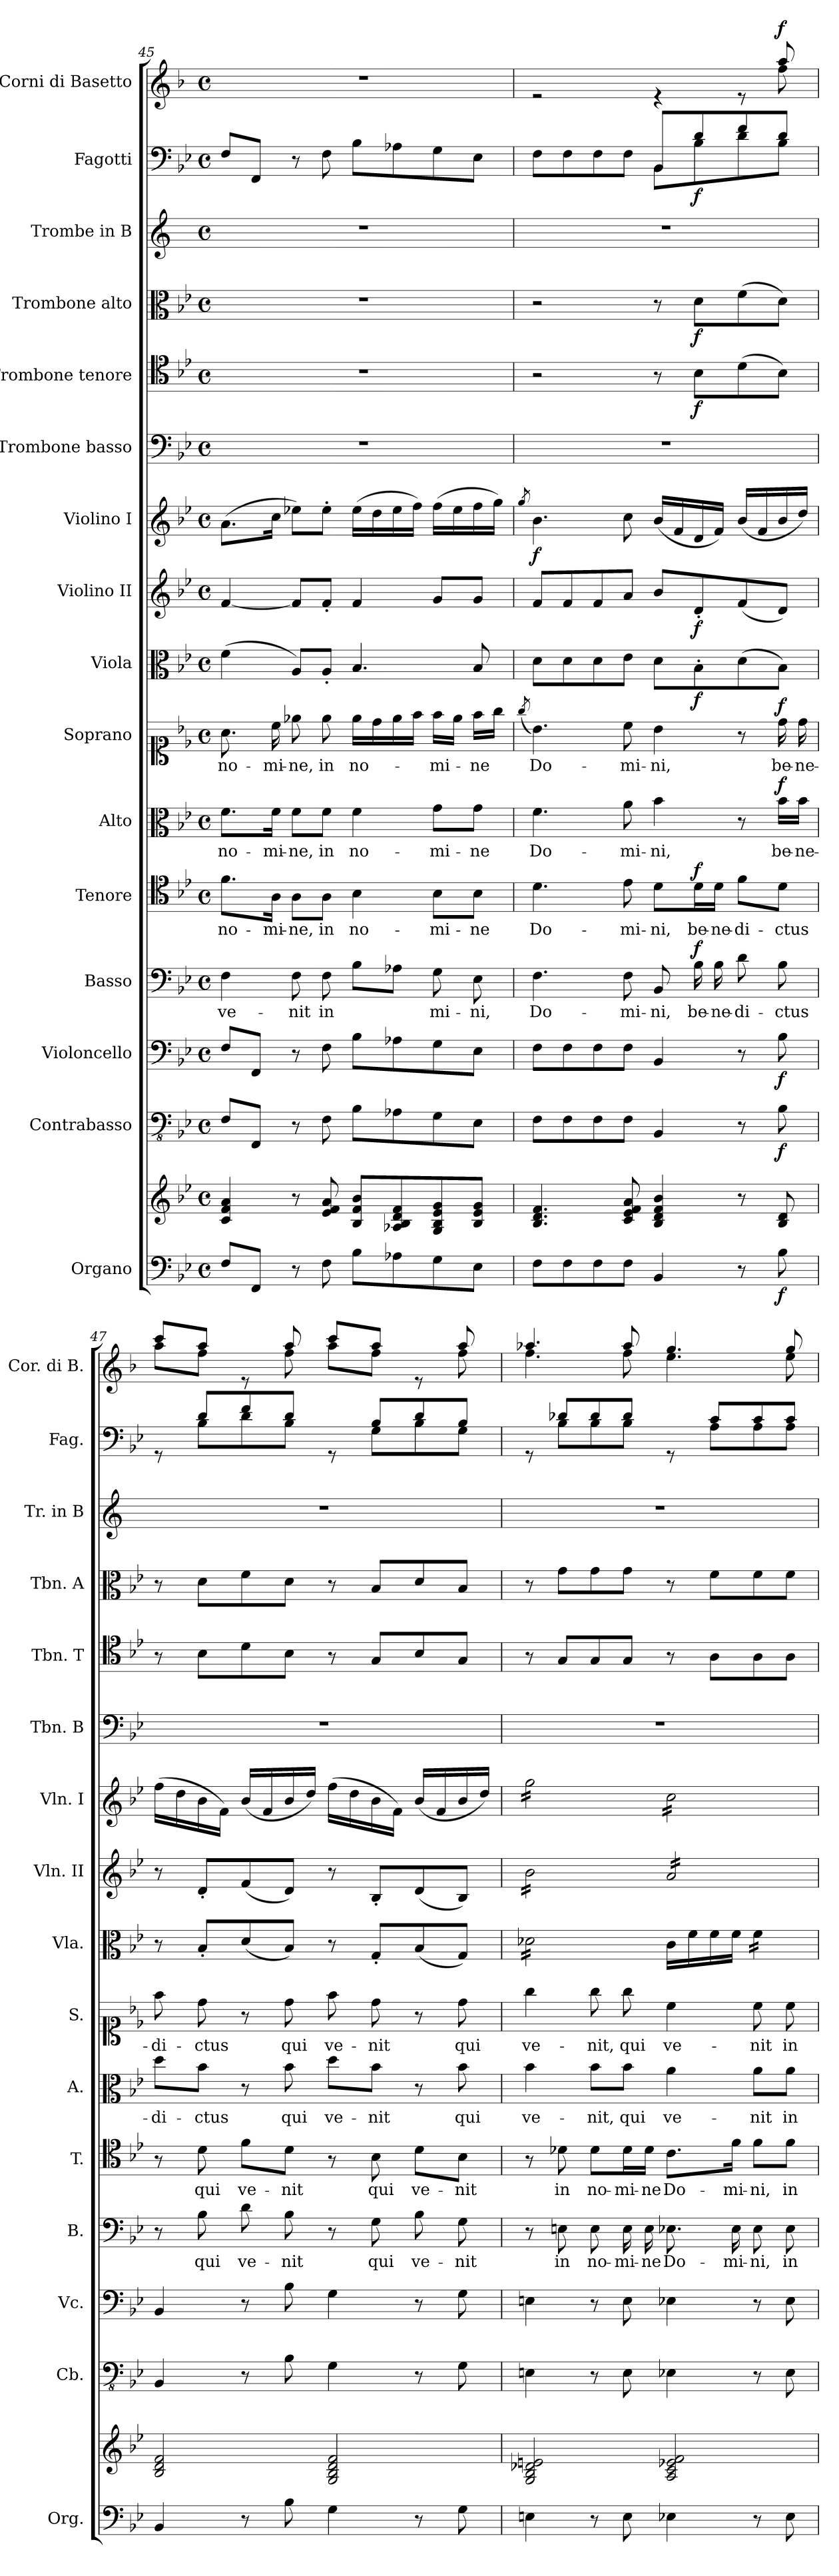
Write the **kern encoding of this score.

**kern	**kern	**dynam	**kern	**dynam	**kern	**dynam	**kern	**text	**dynam	**kern	**text	**dynam	**kern	**text	**dynam	**kern	**text	**dynam	**kern	**dynam	**kern	**dynam	**kern	**dynam	**kern	**kern	**dynam	**kern	**dynam	**kern	**kern	**dynam	**kern	**text	**dynam
*part16	*part16	*part16	*part15	*part15	*part14	*part14	*part13	*part13	*part13	*part12	*part12	*part12	*part11	*part11	*part11	*part10	*part10	*part10	*part9	*part9	*part8	*part8	*part7	*part7	*part6	*part5	*part5	*part4	*part4	*part3	*part2	*part2	*part1	*part1	*part1
*staff17	*staff16	*staff16/17	*staff15	*staff15	*staff14	*staff14	*staff13	*staff13	*staff13	*staff12	*staff12	*staff12	*staff11	*staff11	*staff11	*staff10	*staff10	*staff10	*staff9	*staff9	*staff8	*staff8	*staff7	*staff7	*staff6	*staff5	*staff5	*staff4	*staff4	*staff3	*staff2	*staff2	*staff1	*staff1	*staff1
*I"Organo	*	*	*I"Contrabasso	*	*I"Violoncello	*	*I"Basso	*	*	*I"Tenore	*	*	*I"Alto	*	*	*I"Soprano	*	*	*I"Viola	*	*I"Violino II	*	*I"Violino I	*	*I"Trombone basso	*I"Trombone tenore	*	*I"Trombone alto	*	*I"Trombe in B	*I"Fagotti	*	*I"Corni di Basetto	*	*
*I'Org.	*	*	*I'Cb.	*	*I'Vc.	*	*I'B.	*	*	*I'T.	*	*	*I'A.	*	*	*I'S.	*	*	*I'Vla.	*	*I'Vln. II	*	*I'Vln. I	*	*I'Tbn. B	*I'Tbn. T	*	*I'Tbn. A	*	*I'Tr. in B	*I'Fag.	*	*I'Cor. di B.	*	*
*clefF4	*clefG2	*	*clefFv4	*	*clefF4	*	*clefF4	*	*	*clefC4	*	*	*clefC3	*	*	*clefC1	*	*	*clefC3	*	*clefG2	*	*clefG2	*	*clefF4	*clefC4	*	*clefC3	*	*clefG2	*clefF4	*	*clefG2	*	*
*	*	*	*	*	*	*	*	*	*	*	*	*	*	*	*	*	*	*	*	*	*	*	*	*	*	*	*	*	*	*ITrd1c2	*	*	*ITrd4c7	*	*
*k[b-e-]	*k[b-e-]	*	*k[b-e-]	*	*k[b-e-]	*	*k[b-e-]	*	*	*k[b-e-]	*	*	*k[b-e-]	*	*	*k[b-e-]	*	*	*k[b-e-]	*	*k[b-e-]	*	*k[b-e-]	*	*k[b-e-]	*k[b-e-]	*	*k[b-e-]	*	*k[b-e-]	*k[b-e-]	*	*k[b-e-]	*	*
*M4/4	*M4/4	*	*M4/4	*	*M4/4	*	*M4/4	*	*	*M4/4	*	*	*M4/4	*	*	*M4/4	*	*	*M4/4	*	*M4/4	*	*M4/4	*	*M4/4	*M4/4	*	*M4/4	*	*M4/4	*M4/4	*	*M4/4	*	*
*met(c)	*met(c)	*	*met(c)	*	*met(c)	*	*met(c)	*	*	*met(c)	*	*	*met(c)	*	*	*met(c)	*	*	*met(c)	*	*met(c)	*	*met(c)	*	*met(c)	*met(c)	*	*met(c)	*	*met(c)	*met(c)	*	*met(c)	*	*
=45	=45	=45	=45	=45	=45	=45	=45	=45	=45	=45	=45	=45	=45	=45	=45	=45	=45	=45	=45	=45	=45	=45	=45	=45	=45	=45	=45	=45	=45	=45	=45	=45	=45	=45	=45
!	!	!	!	!	!	!	!	!LO:LY:b	!	!	!LO:LY:b	!	!	!LO:LY:b	!	!	!LO:LY:b	!	!	!	!	!	!	!	!	!	!	!	!	!	!	!	!	!	!
8F/L	4c/ 4f/ 4a/	.	8FF/L	.	8F/L	.	4F\	ve-	.	8.f\L	no-	.	8.f\L	no-	.	8.a\	no-	.	(>4f\	.	[4f/	.	(>8.a\L	.	1r	1r	.	1r	.	1r	8F/L	.	1r	.	.
8FF/J	.	.	8FFF/J	.	8FF/J	.	.	.	.	.	.	.	.	.	.	.	.	.	.	.	.	.	.	.	.	.	.	.	.	.	8FF/J	.	.	.	.
!	!	!	!	!	!	!	!	!	!	!	!LO:LY:b	!	!	!LO:LY:b	!	!	!LO:LY:b	!	!	!	!	!	!	!	!	!	!	!	!	!	!	!	!	!	!
.	.	.	.	.	.	.	.	.	.	16A\Jk	-mi-	.	16f\Jk	-mi-	.	16cc\	-mi-	.	.	.	.	.	16cc\Jk	.	.	.	.	.	.	.	.	.	.	.	.
!	!	!	!	!	!	!	!	!LO:LY:b	!	!	!LO:LY:b	!	!	!LO:LY:b	!	!	!LO:LY:b	!	!	!	!	!	!	!	!	!	!	!	!	!	!	!	!	!	!
8r	8r	.	8r	.	8r	.	8F\	-nit	.	8A\L	-ne,	.	8f\L	-ne,	.	8ee-X\	-ne,	.	8A/L)	.	8f/L]	.	8ee-X\L)	.	.	.	.	.	.	.	8r	.	.	.	.
!	!	!	!	!	!	!	!	!LO:LY:b	!	!	!LO:LY:b	!	!	!LO:LY:b	!	!	!LO:LY:b	!	!	!	!	!	!	!	!	!	!	!	!	!	!	!	!	!	!
8F\	8e-/ 8f/ 8a/	.	8FF\	.	8F\	.	8F\	in	.	8A\J	in	.	8f\J	in	.	8ee-\	in	.	8A'/J	.	8f'/J	.	8ee-'\J	.	.	.	.	.	.	.	8F\	.	.	.	.
!	!	!	!	!	!	!	!	!	!	!	!LO:LY:b	!	!	!LO:LY:b	!	!	!LO:LY:b	!	!	!	!	!	!	!	!	!	!	!	!	!	!	!	!	!	!
8B-\L	8B-/ 8f/ 8b-/L	.	8BB-\L	.	8B-\L	.	8B-\L	.	.	4B-\	no-	.	4f\	no-	.	16ee-\LL	no-	.	4.B-/	.	4f/	.	(>16ee-\LL	.	.	.	.	.	.	.	8B-\L	.	.	.	.
.	.	.	.	.	.	.	.	.	.	.	.	.	.	.	.	16dd\	.	.	.	.	.	.	16dd\	.	.	.	.	.	.	.	.	.	.	.	.
8A-X\	8A-X/ 8B-/ 8d/ 8f/	.	8AA-X\	.	8A-X\	.	8A-X\J	.	.	.	.	.	.	.	.	16ee-\	.	.	.	.	.	.	16ee-\	.	.	.	.	.	.	.	8A-X\	.	.	.	.
.	.	.	.	.	.	.	.	.	.	.	.	.	.	.	.	16ff\JJ	.	.	.	.	.	.	16ff\JJ)	.	.	.	.	.	.	.	.	.	.	.	.
!	!	!	!	!	!	!	!	!LO:LY:b	!	!	!LO:LY:b	!	!	!LO:LY:b	!	!	!LO:LY:b	!	!	!	!	!	!	!	!	!	!	!	!	!	!	!	!	!	!
8G\	8G/ 8B-/ 8e-/ 8g/	.	8GG\	.	8G\	.	8G\	-mi-	.	8B-\L	-mi-	.	8g\L	-mi-	.	16ff\LL	-mi-	.	.	.	8g/L	.	(>16ff\LL	.	.	.	.	.	.	.	8G\	.	.	.	.
.	.	.	.	.	.	.	.	.	.	.	.	.	.	.	.	16ee-\JJ	.	.	.	.	.	.	16ee-\	.	.	.	.	.	.	.	.	.	.	.	.
!	!	!	!	!	!	!	!	!LO:LY:b	!	!	!LO:LY:b	!	!	!LO:LY:b	!	!	!LO:LY:b	!	!	!	!	!	!	!	!	!	!	!	!	!	!	!	!	!	!
8E-\J	8B-/ 8e-/ 8g/J	.	8EE-\J	.	8E-\J	.	8E-\	-ni,	.	8B-\J	-ne	.	8g\J	-ne	.	16ff\LL	-ne	.	8B-/	.	8g/J	.	16ff\	.	.	.	.	.	.	.	8E-\J	.	.	.	.
.	.	.	.	.	.	.	.	.	.	.	.	.	.	.	.	16gg\JJ	.	.	.	.	.	.	16gg\JJ)	.	.	.	.	.	.	.	.	.	.	.	.
=46	=46	=46	=46	=46	=46	=46	=46	=46	=46	=46	=46	=46	=46	=46	=46	=46	=46	=46	=46	=46	=46	=46	=46	=46	=46	=46	=46	=46	=46	=46	=46	=46	=46	=46	=46
.	.	.	.	.	.	.	.	.	.	.	.	.	.	.	.	(<8qgg/	.	.	.	.	.	.	8qgg/	.	.	.	.	.	.	.	.	.	.	.	.
!	!	!	!	!	!	!	!	!LO:LY:b	!	!	!LO:LY:b	!	!	!LO:LY:b	!	!	!LO:LY:b	!	!	!	!	!	!	!LO:DY:b	!	!	!	!	!	!	!	!	!	!	!
*	*	*	*	*	*	*	*	*	*	*	*	*	*	*	*	*	*	*	*	*	*	*	*	*	*	*	*	*	*	*	*^	*	*^	*	*
8F\L	4.B-/ 4.d/ 4.f/	.	8FF\L	.	8F\L	.	4.F\	Do-	.	4.d\	Do-	.	4.f\	Do-	.	4.b-\)	Do-	.	8d\L	.	8f/L	.	4.b-\	f	1r	2r	.	2r	.	1r	8F\L	2ryy	.	2re	2..ryy	.	.
8F\	.	.	8FF\	.	8F\	.	.	.	.	.	.	.	.	.	.	.	.	.	8d\	.	8f/	.	.	.	.	.	.	.	.	.	8F\	.	.	.	.	.	.
8F\	.	.	8FF\	.	8F\	.	.	.	.	.	.	.	.	.	.	.	.	.	8d\	.	8f/	.	.	.	.	.	.	.	.	.	8F\	.	.	.	.	.	.
!	!	!	!	!	!	!	!	!LO:LY:b	!	!	!LO:LY:b	!	!	!LO:LY:b	!	!	!LO:LY:b	!	!	!	!	!	!	!	!	!	!	!	!	!	!	!	!	!	!	!	!
8F\J	8c/ 8e-/ 8f/ 8a/	.	8FF\J	.	8F\J	.	8F\	-mi-	.	8e-\	-mi-	.	8a\	-mi-	.	8cc\	-mi-	.	8e-\J	.	8a/J	.	8cc\	.	.	.	.	.	.	.	8F\J	.	.	.	.	.	.
!	!	!	!	!	!	!	!	!LO:LY:b	!	!	!LO:LY:b	!	!	!LO:LY:b	!	!	!LO:LY:b	!	!	!	!	!	!	!	!	!	!	!	!	!	!	!	!	!	!	!	!
4BB-/	4B-/ 4d/ 4f/ 4b-/	.	4BBB-/	.	4BB-/	.	8BB-/	-ni,	.	8d\L	-ni,	.	4b-\	-ni,	.	4b-\	-ni,	.	8d\L	.	8b-/L	.	(<16b-/LL	.	.	8r	.	8r	.	.	8BB-/L	8BB-\L	.	4re	.	.	.
.	.	.	.	.	.	.	.	.	.	.	.	.	.	.	.	.	.	.	.	.	.	.	16f/	.	.	.	.	.	.	.	.	.	.	.	.	.	.
!	!	!	!	!	!	!	!	!LO:LY:b	!LO:DY:a	!	!LO:LY:b	!LO:DY:a	!	!	!	!	!	!	!	!LO:DY:b	!	!LO:DY:b	!	!	!	!	!LO:DY:b	!	!LO:DY:b	!	!	!	!LO:DY:b	!	!	!	!
.	.	.	.	.	.	.	16B-\	be-	f	16d\L	be-	f	.	.	.	.	.	.	8B-'\	f	8d'/	f	16d/	.	.	8B-\L	f	8d\L	f	.	8d/	8B-\	f	.	.	.	.
!	!	!	!	!	!	!	!	!LO:LY:b	!	!	!LO:LY:b	!	!	!	!	!	!	!	!	!	!	!	!	!	!	!	!	!	!	!	!	!	!	!	!	!	!
.	.	.	.	.	.	.	16B-\	-ne-	.	16d\JJ	-ne-	.	.	.	.	.	.	.	.	.	.	.	16f/JJ)	.	.	.	.	.	.	.	.	.	.	.	.	.	.
!	!	!	!	!	!	!	!	!LO:LY:b	!	!	!LO:LY:b	!	!	!	!	!	!	!	!	!	!	!	!	!	!	!	!	!	!	!	!	!	!	!	!	!	!
8r	8r	.	8r	.	8r	.	8d\	-di-	.	8f\L	-di-	.	8r	.	.	8r	.	.	(>8d\	.	(<8f/	.	(<16b-/LL	.	.	(>8d\	.	(>8f\	.	.	8f/	8d\	.	8re	.	.	.
.	.	.	.	.	.	.	.	.	.	.	.	.	.	.	.	.	.	.	.	.	.	.	16f/	.	.	.	.	.	.	.	.	.	.	.	.	.	.
!	!	!LO:DY:b=2	!	!LO:DY:b	!	!LO:DY:b	!	!LO:LY:b	!	!	!LO:LY:b	!	!	!LO:LY:b	!LO:DY:a	!	!LO:LY:b	!LO:DY:a	!	!	!	!	!	!	!	!	!	!	!	!	!	!	!	!	!	!	!LO:DY:b
8B-\	8B-/ 8d/	f	8BB-\	f	8B-\	f	8B-\	ctus	.	8d\J	ctus	.	16b-\LL	be-	f	16dd\	be-	f	8B-\J)	.	8d/J)	.	16b-/	.	.	8B-\J)	.	8d\J)	.	.	8d/J	8B-\J	.	8dd/	8b-\	.	f
!	!	!	!	!	!	!	!	!	!	!	!	!	!	!LO:LY:b	!	!	!LO:LY:b	!	!	!	!	!	!	!	!	!	!	!	!	!	!	!	!	!	!	!	!
.	.	.	.	.	.	.	.	.	.	.	.	.	16b-\JJ	-ne-	.	16dd\	-ne-	.	.	.	.	.	16dd/JJ)	.	.	.	.	.	.	.	.	.	.	.	.	.	.
=47	=47	=47	=47	=47	=47	=47	=47	=47	=47	=47	=47	=47	=47	=47	=47	=47	=47	=47	=47	=47	=47	=47	=47	=47	=47	=47	=47	=47	=47	=47	=47	=47	=47	=47	=47	=47	=47
!	!	!	!	!	!	!	!	!	!	!	!	!	!	!LO:LY:b	!	!	!LO:LY:b	!	!	!	!	!	!	!	!	!	!	!	!	!	!	!	!	!	!	!LO:LY:b	!
4BB-/	2B-/ 2d/ 2f/	.	4BBB-/	.	4BB-/	.	8r	.	.	8r	.	.	8dd\L	-di-	.	8ff\	-di-	.	8r	.	8r	.	(>16ff\LL	.	1r	8r	.	8r	.	1r	8rGG	8ryy	.	8ff/L	8dd\L	.	.
.	.	.	.	.	.	.	.	.	.	.	.	.	.	.	.	.	.	.	.	.	.	.	16dd\	.	.	.	.	.	.	.	.	.	.	.	.	.	.
!	!	!	!	!	!	!	!	!LO:LY:b	!	!	!LO:LY:b	!	!	!LO:LY:b	!	!	!LO:LY:b	!	!	!	!	!	!	!	!	!	!	!	!	!	!	!	!	!	!	!	!
.	.	.	.	.	.	.	8B-\	qui	.	8d\	qui	.	8b-\J	ctus	.	8dd\	ctus	.	8B-'/L	.	8d'/L	.	16b-\	.	.	8B-\L	.	8d\L	.	.	8d/L	8B-\L	.	8dd/J	8b-\J	.	.
.	.	.	.	.	.	.	.	.	.	.	.	.	.	.	.	.	.	.	.	.	.	.	16f\JJ)	.	.	.	.	.	.	.	.	.	.	.	.	.	.
!	!	!	!	!	!	!	!	!LO:LY:b	!	!	!LO:LY:b	!	!	!	!	!	!	!	!	!	!	!	!	!	!	!	!	!	!	!	!	!	!	!	!	!	!
8r	.	.	8r	.	8r	.	8d\	ve-	.	8f\L	ve-	.	8r	.	.	8r	.	.	(<8d/	.	(<8f/	.	(<16b-/LL	.	.	8d\	.	8f\	.	.	8f/	8d\	.	8re	8ryy	.	.
.	.	.	.	.	.	.	.	.	.	.	.	.	.	.	.	.	.	.	.	.	.	.	16f/	.	.	.	.	.	.	.	.	.	.	.	.	.	.
!	!	!	!	!	!	!	!	!LO:LY:b	!	!	!LO:LY:b	!	!	!LO:LY:b	!	!	!LO:LY:b	!	!	!	!	!	!	!	!	!	!	!	!	!	!	!	!	!	!	!	!
8B-\	.	.	8BB-\	.	8B-\	.	8B-\	-nit	.	8d\J	-nit	.	8b-\	qui	.	8dd\	qui	.	8B-/J)	.	8d/J)	.	16b-/	.	.	8B-\J	.	8d\J	.	.	8d/J	8B-\J	.	8dd/	8b-\	.	.
.	.	.	.	.	.	.	.	.	.	.	.	.	.	.	.	.	.	.	.	.	.	.	16dd/JJ)	.	.	.	.	.	.	.	.	.	.	.	.	.	.
!	!	!	!	!	!	!	!	!	!	!	!	!	!	!LO:LY:b	!	!	!LO:LY:b	!	!	!	!	!	!	!	!	!	!	!	!	!	!	!	!	!	!	!	!
4G\	2G/ 2B-/ 2d/ 2f/	.	4GG\	.	4G\	.	8r	.	.	8r	.	.	8dd\L	ve-	.	8ff\	ve-	.	8r	.	8r	.	(>16ff\LL	.	.	8r	.	8r	.	.	8rGG	8ryy	.	8ff/L	8dd\L	.	.
.	.	.	.	.	.	.	.	.	.	.	.	.	.	.	.	.	.	.	.	.	.	.	16dd\	.	.	.	.	.	.	.	.	.	.	.	.	.	.
!	!	!	!	!	!	!	!	!LO:LY:b	!	!	!LO:LY:b	!	!	!LO:LY:b	!	!	!LO:LY:b	!	!	!	!	!	!	!	!	!	!	!	!	!	!	!	!	!	!	!	!
.	.	.	.	.	.	.	8G\	qui	.	8B-\	qui	.	8b-\J	-nit	.	8dd\	-nit	.	8G'/L	.	8B-'/L	.	16b-\	.	.	8G/L	.	8B-/L	.	.	8B-/L	8G\L	.	8dd/J	8b-\J	.	.
.	.	.	.	.	.	.	.	.	.	.	.	.	.	.	.	.	.	.	.	.	.	.	16f\JJ)	.	.	.	.	.	.	.	.	.	.	.	.	.	.
!	!	!	!	!	!	!	!	!LO:LY:b	!	!	!LO:LY:b	!	!	!	!	!	!	!	!	!	!	!	!	!	!	!	!	!	!	!	!	!	!	!	!	!	!
8r	.	.	8r	.	8r	.	8B-\	ve-	.	8d\L	ve-	.	8r	.	.	8r	.	.	(<8B-/	.	(<8d/	.	(<16b-/LL	.	.	8B-/	.	8d/	.	.	8d/	8B-\	.	8re	8ryy	.	.
.	.	.	.	.	.	.	.	.	.	.	.	.	.	.	.	.	.	.	.	.	.	.	16f/	.	.	.	.	.	.	.	.	.	.	.	.	.	.
!	!	!	!	!	!	!	!	!LO:LY:b	!	!	!LO:LY:b	!	!	!LO:LY:b	!	!	!LO:LY:b	!	!	!	!	!	!	!	!	!	!	!	!	!	!	!	!	!	!	!	!
8G\	.	.	8GG\	.	8G\	.	8G\	-nit	.	8B-\J	-nit	.	8b-\	qui	.	8dd\	qui	.	8G/J)	.	8B-/J)	.	16b-/	.	.	8G/J	.	8B-/J	.	.	8B-/J	8G\J	.	8dd/	8b-\	.	.
.	.	.	.	.	.	.	.	.	.	.	.	.	.	.	.	.	.	.	.	.	.	.	16dd/JJ)	.	.	.	.	.	.	.	.	.	.	.	.	.	.
!!LO:PB:g=z	!!
=48	=48	=48	=48	=48	=48	=48	=48	=48	=48	=48	=48	=48	=48	=48	=48	=48	=48	=48	=48	=48	=48	=48	=48	=48	=48	=48	=48	=48	=48	=48	=48	=48	=48	=48	=48	=48	=48
!	!	!	!	!	!	!	!	!	!	!	!	!	!	!LO:LY:b	!	!	!LO:LY:b	!	!	!	!	!	!	!	!	!	!	!	!	!	!	!	!	!	!	!	!
*	*	*	*	*	*	*	*	*	*	*	*	*	*	*	*	*	*	*	*tremolo	*	*	*	*	*	*	*	*	*	*	*	*	*	*	*	*	*	*
*	*	*	*	*	*	*	*	*	*	*	*	*	*	*	*	*	*	*	*	*	*tremolo	*	*	*	*	*	*	*	*	*	*	*	*	*	*	*	*
*	*	*	*	*	*	*	*	*	*	*	*	*	*	*	*	*	*	*	*	*	*	*	*tremolo	*	*	*	*	*	*	*	*	*	*	*	*	*	*
4En\	2G/ 2B-/ 2d-X/ 2en/	.	4EEn\	.	4En\	.	8r	.	.	8r	.	.	4b-\	ve-	.	4gg\	ve-	.	16d-X\LL	.	16b-\LL	.	16gg\LL	.	1r	8r	.	8r	.	1r	8rGG	8ryy	.	4.dd-X/	4.b-\	.	.
.	.	.	.	.	.	.	.	.	.	.	.	.	.	.	.	.	.	.	16d-X\	.	16b-\	.	16gg\	.	.	.	.	.	.	.	.	.	.	.	.	.	.
!	!	!	!	!	!	!	!	!LO:LY:b	!	!	!LO:LY:b	!	!	!	!	!	!	!	!	!	!	!	!	!	!	!	!	!	!	!	!	!	!	!	!	!	!
.	.	.	.	.	.	.	8En\	in	.	8d-X\	in	.	.	.	.	.	.	.	16d-X\	.	16b-\	.	16gg\	.	.	8G/L	.	8g\L	.	.	8d-X/L	8B-\L	.	.	.	.	.
.	.	.	.	.	.	.	.	.	.	.	.	.	.	.	.	.	.	.	16d-X\	.	16b-\	.	16gg\	.	.	.	.	.	.	.	.	.	.	.	.	.	.
!	!	!	!	!	!	!	!	!LO:LY:b	!	!	!LO:LY:b	!	!	!LO:LY:b	!	!	!LO:LY:b	!	!	!	!	!	!	!	!	!	!	!	!	!	!	!	!	!	!	!	!
8r	.	.	8r	.	8r	.	8E\	no-	.	8d-\L	no-	.	8b-\L	-nit,	.	8gg\	-nit,	.	16d-X\	.	16b-\	.	16gg\	.	.	8G/	.	8g\	.	.	8d-/	8B-\	.	.	.	.	.
.	.	.	.	.	.	.	.	.	.	.	.	.	.	.	.	.	.	.	16d-X\	.	16b-\	.	16gg\	.	.	.	.	.	.	.	.	.	.	.	.	.	.
!	!	!	!	!	!	!	!	!LO:LY:b	!	!	!LO:LY:b	!	!	!LO:LY:b	!	!	!LO:LY:b	!	!	!	!	!	!	!	!	!	!	!	!	!	!	!	!	!	!	!	!
8E\	.	.	8EE\	.	8E\	.	16E\	-mi-	.	16d-\L	-mi-	.	8b-\J	qui	.	8gg\	qui	.	16d-X\	.	16b-\	.	16gg\	.	.	8G/J	.	8g\J	.	.	8d-/J	8B-\J	.	8dd-/	8b-\	.	.
!	!	!	!	!	!	!	!	!LO:LY:b	!	!	!LO:LY:b	!	!	!	!	!	!	!	!	!	!	!	!	!	!	!	!	!	!	!	!	!	!	!	!	!	!
.	.	.	.	.	.	.	16E\	-ne	.	16d-\JJ	-ne	.	.	.	.	.	.	.	16d-X\JJ	.	16b-\JJ	.	16gg\JJ	.	.	.	.	.	.	.	.	.	.	.	.	.	.
*	*	*	*	*	*	*	*	*	*	*	*	*	*	*	*	*	*	*	*Xtremolo	*	*	*	*	*	*	*	*	*	*	*	*	*	*	*	*	*	*
!	!	!	!	!	!	!	!	!LO:LY:b	!	!	!LO:LY:b	!	!	!LO:LY:b	!	!	!LO:LY:b	!	!	!	!	!	!	!	!	!	!	!	!	!	!	!	!	!	!	!	!
4E-X\	2A/ 2c/ 2e-X/ 2f/	.	4EE-X\	.	4E-X\	.	8.E-X\	Do-	.	8.c\L	Do-	.	4a\	ve-	.	4cc\	ve-	.	16c\LL	.	16a/LL	.	16cc\LL	.	.	8r	.	8r	.	.	8rGG	8ryy	.	4.cc/	4.a\	.	.
.	.	.	.	.	.	.	.	.	.	.	.	.	.	.	.	.	.	.	16f\	.	16a/	.	16cc\	.	.	.	.	.	.	.	.	.	.	.	.	.	.
.	.	.	.	.	.	.	.	.	.	.	.	.	.	.	.	.	.	.	16f\	.	16a/	.	16cc\	.	.	8A\L	.	8f\L	.	.	8c/L	8A\L	.	.	.	.	.
!	!	!	!	!	!	!	!	!LO:LY:b	!	!	!LO:LY:b	!	!	!	!	!	!	!	!	!	!	!	!	!	!	!	!	!	!	!	!	!	!	!	!	!	!
.	.	.	.	.	.	.	16E-\	-mi-	.	16f\Jk	-mi-	.	.	.	.	.	.	.	16f\JJ	.	16a/	.	16cc\	.	.	.	.	.	.	.	.	.	.	.	.	.	.
!	!	!	!	!	!	!	!	!LO:LY:b	!	!	!LO:LY:b	!	!	!LO:LY:b	!	!	!LO:LY:b	!	!	!	!	!	!	!	!	!	!	!	!	!	!	!	!	!	!	!	!
*	*	*	*	*	*	*	*	*	*	*	*	*	*	*	*	*	*	*	*tremolo	*	*	*	*	*	*	*	*	*	*	*	*	*	*	*	*	*	*
8r	.	.	8r	.	8r	.	8E-\	-ni,	.	8f\L	-ni,	.	8a\L	-nit	.	8cc\	-nit	.	16f\LL	.	16a/	.	16cc\	.	.	8A\	.	8f\	.	.	8c/	8A\	.	.	.	.	.
.	.	.	.	.	.	.	.	.	.	.	.	.	.	.	.	.	.	.	16f\	.	16a/	.	16cc\	.	.	.	.	.	.	.	.	.	.	.	.	.	.
!	!	!	!	!	!	!	!	!LO:LY:b	!	!	!LO:LY:b	!	!	!LO:LY:b	!	!	!LO:LY:b	!	!	!	!	!	!	!	!	!	!	!	!	!	!	!	!	!	!	!	!
8E-\	.	.	8EE-\	.	8E-\	.	8E-\	in	.	8f\J	in	.	8a\J	in	.	8cc\	in	.	16f\	.	16a/	.	16cc\	.	.	8A\J	.	8f\J	.	.	8c/J	8A\J	.	8cc/	8a\	.	.
.	.	.	.	.	.	.	.	.	.	.	.	.	.	.	.	.	.	.	16f\JJ	.	16a/JJ	.	16cc\JJ	.	.	.	.	.	.	.	.	.	.	.	.	.	.
*	*	*	*	*	*	*	*	*	*	*	*	*	*	*	*	*	*	*	*	*	*	*	*Xtremolo	*	*	*	*	*	*	*	*	*	*	*	*	*	*
*	*	*	*	*	*	*	*	*	*	*	*	*	*	*	*	*	*	*	*	*	*Xtremolo	*	*	*	*	*	*	*	*	*	*	*	*	*	*	*	*
*	*	*	*	*	*	*	*	*	*	*	*	*	*	*	*	*	*	*	*Xtremolo	*	*	*	*	*	*	*	*	*	*	*	*	*	*	*	*	*	*
*	*	*	*	*	*	*	*	*	*	*	*	*	*	*	*	*	*	*	*	*	*	*	*	*	*	*	*	*	*	*	*v	*v	*	*	*	*	*
*	*	*	*	*	*	*	*	*	*	*	*	*	*	*	*	*	*	*	*	*	*	*	*	*	*	*	*	*	*	*	*	*	*v	*v	*	*
=	=	=	=	=	=	=	=	=	=	=	=	=	=	=	=	=	=	=	=	=	=	=	=	=	=	=	=	=	=	=	=	=	=	=	=
*-	*-	*-	*-	*-	*-	*-	*-	*-	*-	*-	*-	*-	*-	*-	*-	*-	*-	*-	*-	*-	*-	*-	*-	*-	*-	*-	*-	*-	*-	*-	*-	*-	*-	*-	*-
